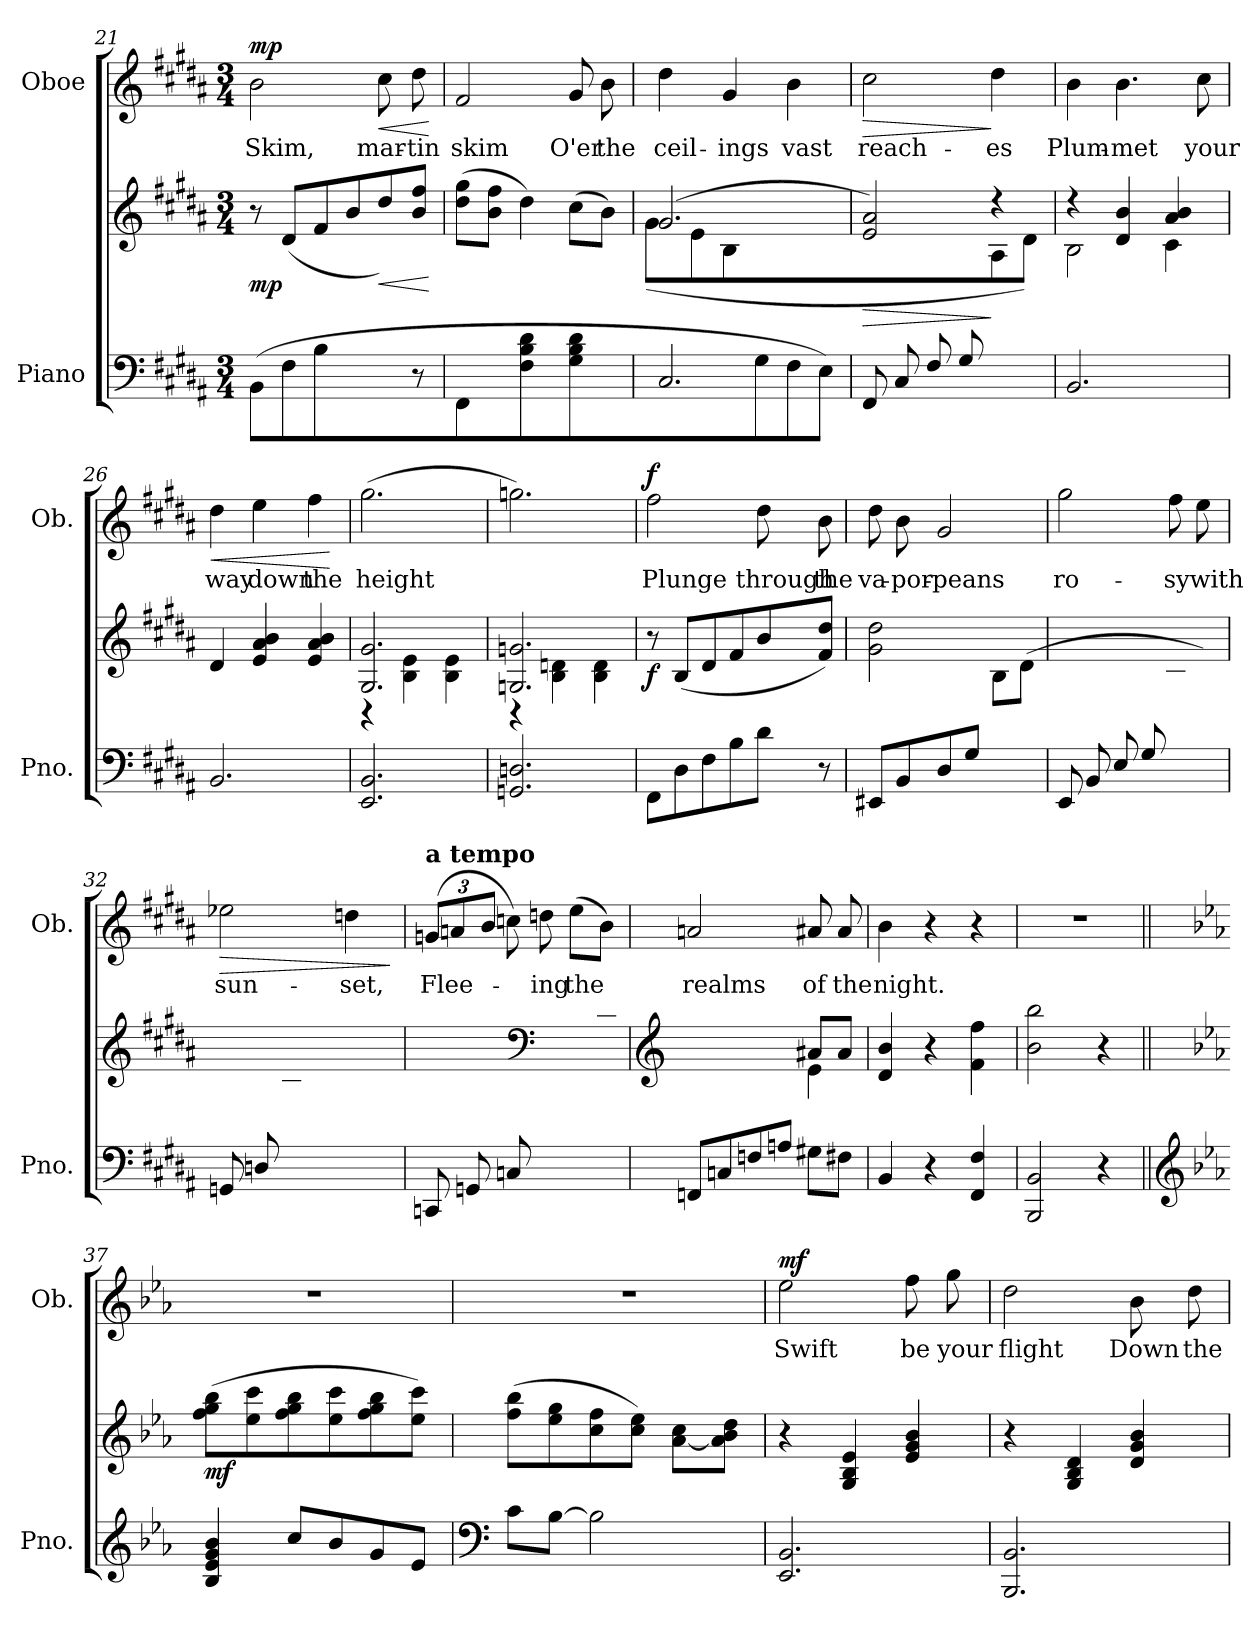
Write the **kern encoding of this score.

**kern	**kern	**dynam	**kern	**text	**dynam
*part2	*part2	*part2	*part1	*part1	*part1
*staff3	*staff2	*staff2/3	*staff1	*staff1	*staff1
*I"Piano	*	*	*I"Oboe	*	*
*I'Pno.	*	*	*I'Ob.	*	*
*clefF4	*clefG2	*	*clefG2	*	*
*k[f#c#g#d#a#]	*k[f#c#g#d#a#]	*	*k[f#c#g#d#a#]	*	*
*M3/4	*M3/4	*	*M3/4	*	*
=21	=21	=21	=21	=21	=21
*	*^	*	*	*	*
!	!	!	!LO:DY:b	!	!LO:LY:b	!LO:DY:a
(<8BB\L	8r	4.ryy	mp	2b\	Skim,	mp
8F#\	(>8d#/L	.	.	.	.	.
8B\	8f#/	.	.	.	.	.
4ryy	8b/	8d#\	.	.	.	.
!	!	!	!LO:HP:b	!	!LO:LY:b	!LO:HP:b
.	8dd#/	8f#\J)	<	8cc#\	mar-	<
!	!	!	!	!	!LO:LY:b	!
8r	8b/ 8ff#/J)	8ryy	.	8dd#\	-tin	.
*	*v	*v	*	*	*	*
.	.	[	.	.	[
!!LO:LB:g=z
=22	=22	=22	=22	=22	=22
!	!	!	!	!LO:LY:b	!
4FF#/	(8dd#\ 8gg#\L	.	2f#/	skim	.
.	8b\ 8ff#\J	.	.	.	.
4F#\ 4B\ 4d#\	4dd#\)	.	.	.	.
!	!	!	!	!LO:LY:b	!
4G#\ 4B\ 4d#\	(8cc#\L	.	8g#/	O'er	.
!	!	!	!	!LO:LY:b	!
.	8b\J)	.	8b\	the	.
=23	=23	=23	=23	=23	=23
*^	*^	*	*	*	*
!	!	!	!	!	!	!LO:LY:b	!
4.ryy	2.C#/	(2.g#/	(<8g#\L	.	4dd#\	ceil-	.
.	.	.	8e\	.	.	.	.
!	!	!	!	!	!	!LO:LY:b	!
.	.	.	8B\	.	4g#/	-ings	.
8G#/	.	.	4.ryy	.	.	.	.
!	!	!	!	!	!	!LO:LY:b	!
8F#/	.	.	.	.	4b\	vast	.
8E/J)	.	.	.	.	.	.	.
*v	*v	*	*	*	*	*	*
=24	=24	=24	=24	=24	=24	=24
!	!	!	!LO:HP:b	!	!LO:LY:b	!LO:HP:b
(<8FF#/L	2e/ 2a#/)	2ryy	>	2cc#\	reach-	>
8C#/	.	.	.	.	.	.
8F#/	.	.	.	.	.	.
8G#/	.	.	.	.	.	.
!	!	!	!	!	!LO:LY:b	!
4ryy	4r	8A#\	]	4dd#\	-es	]
.	.	8d#\J)	.	.	.	.
=25	=25	=25	=25	=25	=25	=25
!	!	!	!	!	!LO:LY:b	!
2.BB/	4r	2B\	.	4b\	Plum-	.
!	!	!	!	!	!LO:LY:b	!
.	4d#/ 4b/	.	.	4.b\	-met	.
.	4a#/ 4b/	4c#\	.	.	.	.
!	!	!	!	!	!LO:LY:b	!
.	.	.	.	8cc#\	your	.
*	*v	*v	*	*	*	*
=26	=26	=26	=26	=26	=26
!	!	!	!	!LO:LY:b	!LO:HP:b
2.BB/	4d#/	.	4dd#\	way	<
!	!	!	!	!LO:LY:b	!
.	4e/ 4a#/ 4b/	.	4ee\	down	.
!	!	!	!	!LO:LY:b	!
.	4e/ 4a#/ 4b/	.	4ff#\	the	.
.	.	.	.	.	[
=27	=27	=27	=27	=27	=27
*	*^	*	*	*	*
!	!	!	!	!	!LO:LY:b	!
2.EE/ 2.BB/	2.G#/ 2.g#/	4r	.	(2.gg#\	height	.
.	.	4B\ 4e\	.	.	.	.
.	.	4B\ 4e\	.	.	.	.
!!LO:LB:g=z
=28	=28	=28	=28	=28	=28	=28
2.GGn/ 2.Dn/	2.Gn/ 2.gn/	4r	.	2.ggn\)	.	.
.	.	4B\ 4dn\	.	.	.	.
.	.	4B\ 4d\	.	.	.	.
=29	=29	=29	=29	=29	=29	=29
!	!	!	!LO:DY:b	!	!LO:LY:b	!LO:DY:a
*	*v	*v	*	*	*	*
8FF#\L	8r	f	2ff#\	Plunge	f
8D#\	(8B/L	.	.	.	.
8F#\	8d#/	.	.	.	.
8B\	8f#/	.	.	.	.
!	!	!	!	!LO:LY:b	!
8d#\J	8b/	.	8dd#\	through	.
!	!	!	!	!LO:LY:b	!
8r	8f#/ 8dd#/J)	.	8b\	the	.
=30	=30	=30	=30	=30	=30
!	!	!	!	!LO:LY:b	!
(8EE#X/L	2g#\ 2dd#\	.	8dd#\	va-	.
!	!	!	!	!LO:LY:b	!
8BB/	.	.	8b\	-por-	.
!	!	!	!	!LO:LY:b	!
8D#/	.	.	2g#/	-peans	.
8G#/J	.	.	.	.	.
4ryy	8B\L	.	.	.	.
.	(8d#\J	.	.	.	.
=31	=31	=31	=31	=31	=31
*	*^	*	*	*	*
!	!	!	!	!	!LO:LY:b	!
8EE/L	2.ryy	2ryy	.	2gg#\	ro-	.
8BB/	.	.	.	.	.	.
8E/	.	.	.	.	.	.
8G#/	.	.	.	.	.	.
!	!	!	!	!	!LO:LY:b	!
4ryy	.	8B\	.	8ff#\	-sy	.
!	!	!	!	!	!LO:LY:b	!
.	.	8e\J)	.	8ee\	with	.
=32	=32	=32	=32	=32	=32	=32
!	!	!	!	!	!LO:LY:b	!LO:HP:b
(8GGn/L	2.ryy	4ryy	.	2ee-X\	sun-	>
8Dn/	.	.	.	.	.	.
2ryy	.	8B\	.	.	.	.
.	.	8dn\	.	.	.	.
!	!	!	!	!	!LO:LY:b	!
.	.	8fn\	.	4ddn\	-set,	.
.	.	8gn\J)	.	.	.	.
*	*v	*v	*	*	*	*
.	.	.	.	.	]
!!LO:LB:g=z
=33	=33	=33	=33	=33	=33
*	*^	*	*	*	*
*	*	*	*	*Xbrackettup	*	*
!	!	!	!	!LO:TX:a:B:t=a tempo	!	!
!	!	!	!	!	!LO:LY:b	!
(8CCn/L	4ryy	4.ryy	.	(12gn/L	Flee-	.
.	.	.	.	12an/	.	.
8GGn/	.	.	.	.	.	.
.	.	.	.	12b/J	.	.
8Cn/	8ryy	.	.	8ccn\)	.	.
*	*clefF4	*	*	*	*	*
!	!	!	!	!	!LO:LY:b	!
4.ryy	8ryy	8E\	.	8ddn\	-ing	.
!	!	!	!	!	!LO:LY:b	!
.	4ryy	8Gn\	.	(8ee\L	the	.
.	.	8cn\J)	.	8b\J)	.	.
=34	=34	=34	=34	=34	=34	=34
*	*clefG2	*	*	*	*	*
!	!	!	!	!	!LO:LY:b	!
8FFn/L	2ryy	2ryy	.	2an/	realms	.
8Cn/	.	.	.	.	.	.
8Fn/	.	.	.	.	.	.
8An/J	.	.	.	.	.	.
!	!	!	!	!	!LO:LY:b	!
8G#X\L	8a#X/L	4e\	.	8a#X/	of	.
!	!	!	!	!	!LO:LY:b	!
8F#X\J	8a#/J	.	.	8a#/	the	.
*	*v	*v	*	*	*	*
=35	=35	=35	=35	=35	=35
!	!	!	!	!LO:LY:b	!
4BB/	4d#/ 4b/	.	4b\	night.	.
4r	4r	.	4r	.	.
4FF#/ 4F#/	4f#\ 4ff#\	.	4r	.	.
=36	=36	=36	=36	=36	=36
2BBB/ 2BB/	2b\ 2bb\	.	2.r	.	.
4r	4r	.	.	.	.
!!LO:PB:g=z
=37||	=37||	=37||	=37||	=37||	=37||
*clefG2	*	*	*	*	*
*k[b-e-a-]	*k[b-e-a-]	*	*k[b-e-a-]	*	*
!	!	!LO:DY:b	!	!	!
4B-/ 4e-/ 4g/ 4b-/	(8ff\ 8gg\ 8bb-\L	mf	2.r	.	.
.	8ee-\ 8ccc\	.	.	.	.
8cc/L	8ff\ 8gg\ 8bb-\	.	.	.	.
8b-/	8ee-\ 8ccc\	.	.	.	.
8g/	8ff\ 8gg\ 8bb-\	.	.	.	.
8e-/J	8ee-\ 8ccc\J)	.	.	.	.
=38	=38	=38	=38	=38	=38
*clefF4	*	*	*	*	*
8c\L	(8ff\ 8bb-\L	.	2.r	.	.
[8B-\J	8ee-\ 8gg\	.	.	.	.
2B-\]	8cc\ 8ff\	.	.	.	.
.	8cc\ 8ee-\J)	.	.	.	.
.	[8a-\ 8cc\L	.	.	.	.
.	8a-\] 8b-\ 8dd\J	.	.	.	.
=39	=39	=39	=39	=39	=39
!	!	!	!	!LO:LY:b	!LO:DY:a
2.EE-/ 2.BB-/	4r	.	2ee-\	Swift	mf
.	4G/ 4B-/ 4e-/	.	.	.	.
!	!	!	!	!LO:LY:b	!
.	4e-/ 4g/ 4b-/	.	8ff\	be	.
!	!	!	!	!LO:LY:b	!
.	.	.	8gg\	your	.
=40	=40	=40	=40	=40	=40
!	!	!	!	!LO:LY:b	!
2.BBB-/ 2.BB-/	4r	.	2dd\	flight	.
.	4G/ 4B-/ 4d/	.	.	.	.
!	!	!	!	!LO:LY:b	!
.	4d/ 4g/ 4b-/	.	8b-\	Down	.
!	!	!	!	!LO:LY:b	!
.	.	.	8dd\	the	.
=	=	=	=	=	=
*-	*-	*-	*-	*-	*-
